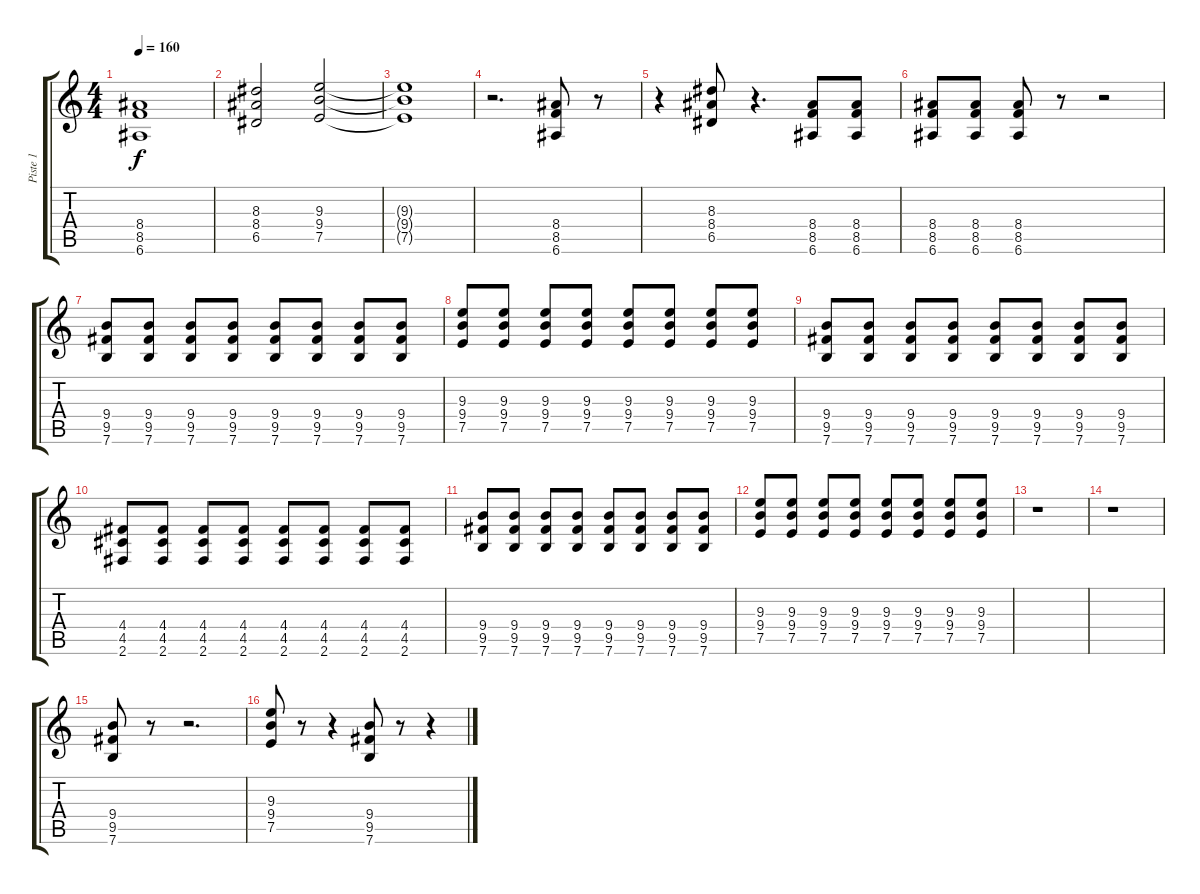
\track ("Piste 1" "Piste 1") {instrument distortionguitar}
\staff {score tabs}
\tuning (E4 B3 G3 D3 A2 E2) {hide}
\ts (4 4)
\tempo 160
\clef g2
\ks c
(8.4 8.5 6.6).1{dy f} |
(8.3 8.4 6.5).2 (9.3 9.4 7.5).2 |
(9.3{t} 9.4{t} 7.5{t}).1 |
r.2{d} (8.4 8.5 6.6).8 r.8 |
r.4 (8.3 8.4 6.5).8 r.4{d} (8.4 8.5 6.6).8 (8.4 8.5 6.6).8 |
(8.4 8.5 6.6).8 (8.4 8.5 6.6).8 (8.4 8.5 6.6).8 r.8 r.2 |
(9.4 9.5 7.6).8 (9.4 9.5 7.6).8 (9.4 9.5 7.6).8 (9.4 9.5 7.6).8 (9.4 9.5 7.6).8 (9.4 9.5 7.6).8 (9.4 9.5 7.6).8 (9.4 9.5 7.6).8 |
(9.3 9.4 7.5).8 (9.3 9.4 7.5).8 (9.3 9.4 7.5).8 (9.3 9.4 7.5).8 (9.3 9.4 7.5).8 (9.3 9.4 7.5).8 (9.3 9.4 7.5).8 (9.3 9.4 7.5).8 |
(9.4 9.5 7.6).8 (9.4 9.5 7.6).8 (9.4 9.5 7.6).8 (9.4 9.5 7.6).8 (9.4 9.5 7.6).8 (9.4 9.5 7.6).8 (9.4 9.5 7.6).8 (9.4 9.5 7.6).8 |
(4.4 4.5 2.6).8 (4.4 4.5 2.6).8 (4.4 4.5 2.6).8 (4.4 4.5 2.6).8 (4.4 4.5 2.6).8 (4.4 4.5 2.6).8 (4.4 4.5 2.6).8 (4.4 4.5 2.6).8 |
(9.4 9.5 7.6).8 (9.4 9.5 7.6).8 (9.4 9.5 7.6).8 (9.4 9.5 7.6).8 (9.4 9.5 7.6).8 (9.4 9.5 7.6).8 (9.4 9.5 7.6).8 (9.4 9.5 7.6).8 |
(9.3 9.4 7.5).8 (9.3 9.4 7.5).8 (9.3 9.4 7.5).8 (9.3 9.4 7.5).8 (9.3 9.4 7.5).8 (9.3 9.4 7.5).8 (9.3 9.4 7.5).8 (9.3 9.4 7.5).8 |
r.1 |
r.1 |
(9.4 9.5 7.6).8 r.8 r.2{d} |
(9.3 9.4 7.5).8 r.8 r.4 (9.4 9.5 7.6).8 r.8 r.4
